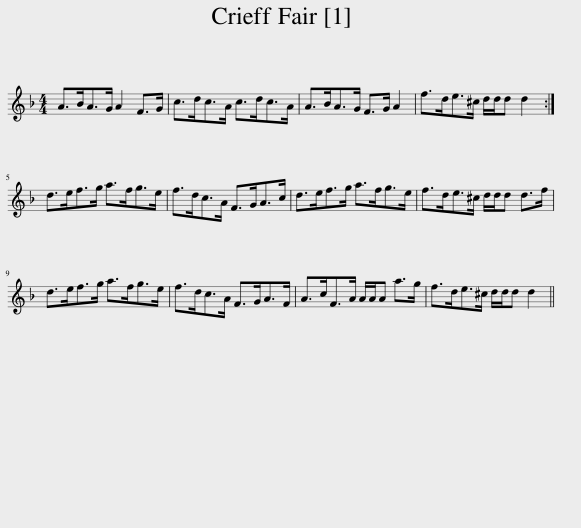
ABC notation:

X:1
L:1/8
M:4/4
I:linebreak $
K:Dmin
V:1 treble
V:1
 A>BA>G A2 F>G | c>dc>A c>dc>A | A>BA>G F>G A2 | f>de>^c d/d/d d2 :|$ d>ef>g a>fg>e | %5
 f>dc>A F>GA>c | d>ef>g a>fg>e | f>de>^c d/d/d d>f |$ d>ef>g a>fg>e | f>dc>A F>GA>F | %10
 A>cF>A A/A/A a>g | f>de>^c d/d/d d2 || %12
